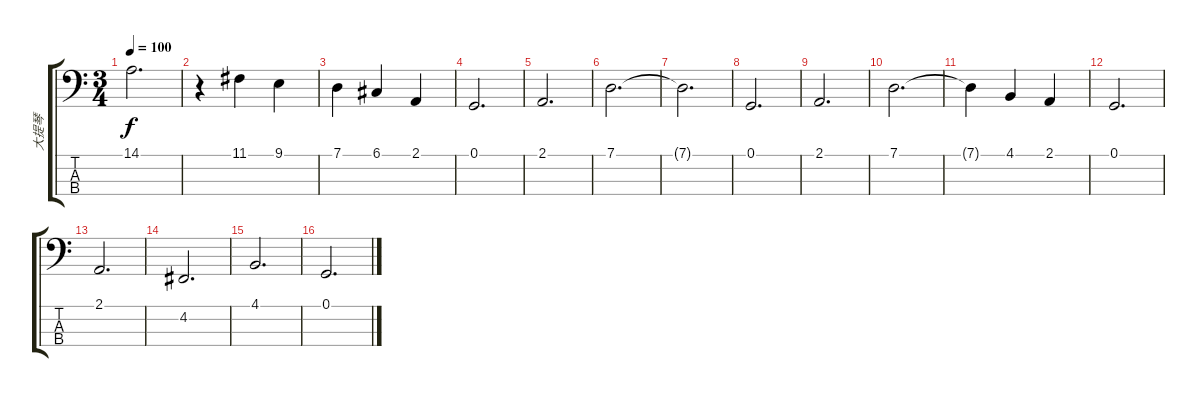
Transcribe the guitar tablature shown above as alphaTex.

\track ("大提琴" "大提琴") {instrument stringensemble2}
\staff {score tabs}
\tuning (G2 D2 A1 E1) {hide}
\ts (3 4)
\tempo 100
\clef f4
\ks c
14.1.2{d dy f} |
r.4 11.1.4 9.1.4 |
7.1.4 6.1.4 2.1.4 |
0.1.2{d} |
2.1.2{d} |
7.1.2{d} |
7.1{t}.2{d} |
0.1.2{d} |
2.1.2{d} |
7.1.2{d} |
7.1{t}.4 4.1.4 2.1.4 |
0.1.2{d} |
2.1.2{d} |
4.2.2{d} |
4.1.2{d} |
0.1.2{d}
